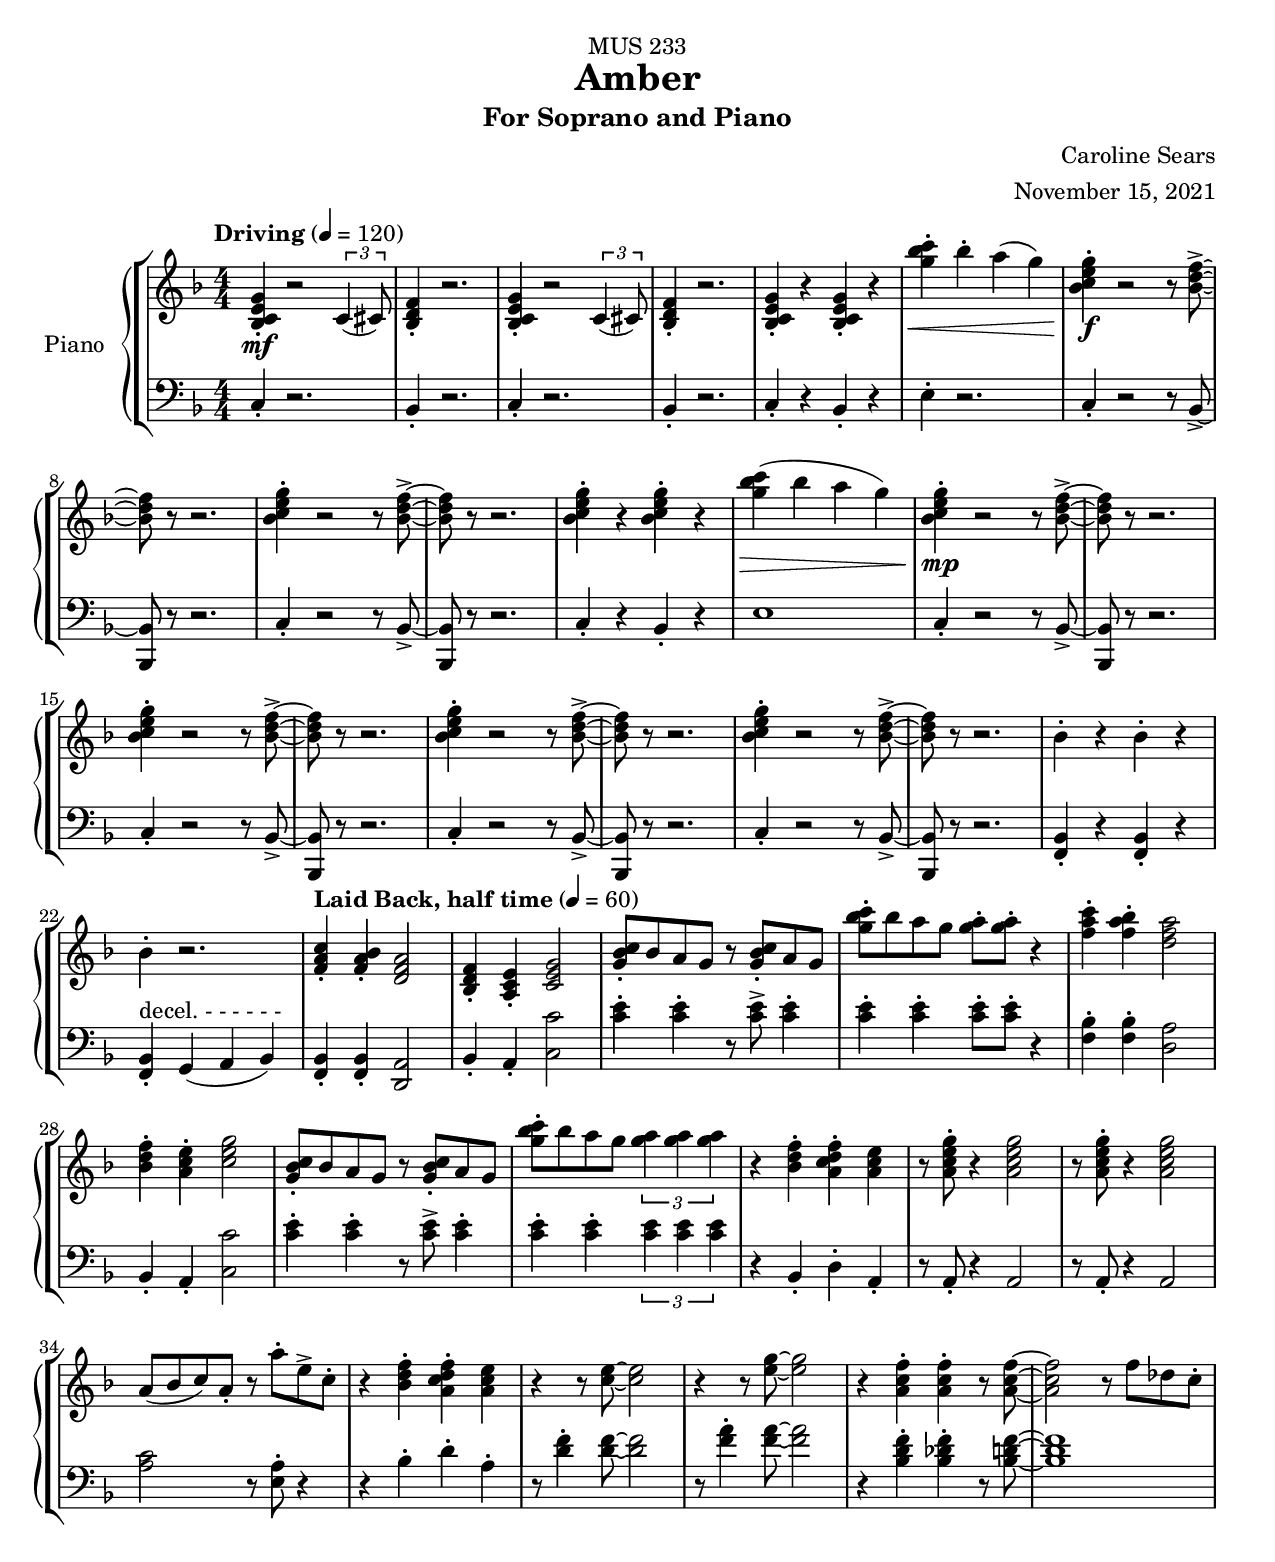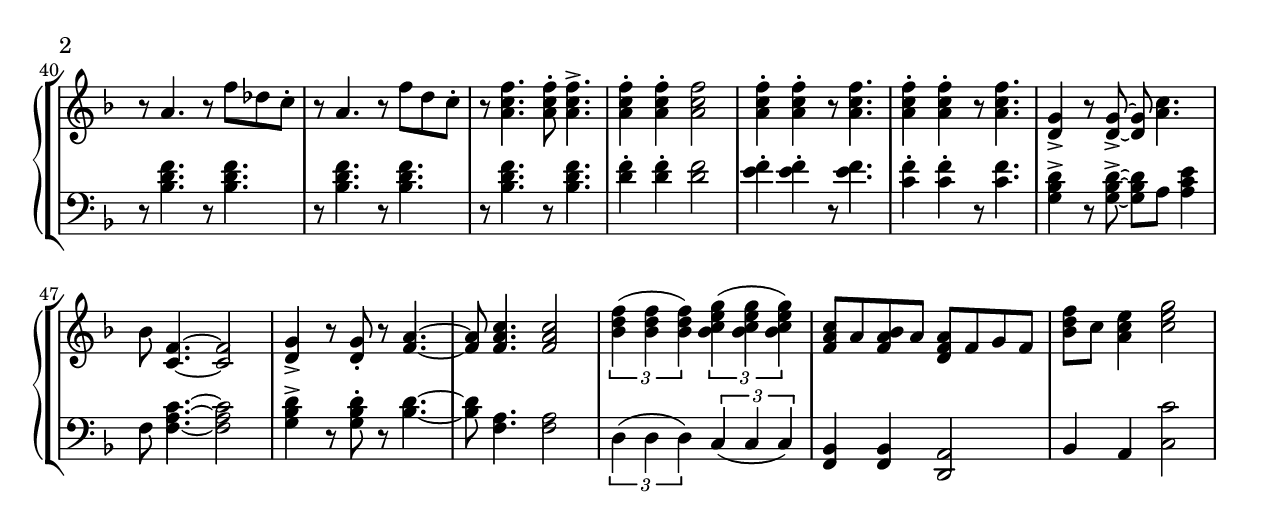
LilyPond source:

%%%%%%%%%%%%%%%%%%%% Header + Paper Dimensions %%%%%%%%%%%%%%%%%%%%
\header {
  title = "Amber"
    subtitle = "For Soprano and Piano"
    dedication = "MUS 233"
    composer = "Caroline Sears"
    arranger = "November 15, 2021"
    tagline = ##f

}
\paper {
  #(set-paper-size "ansi a")
  #(define top-margin (* 0.75 in))
}

%%%%%%%%%%%%%%%%%%%% Musical/Lyrical Content %%%%%%%%%%%%%%%%%%%%%%%%%%

%%%%% VOICE PART %%%%%%%%%%%
theNotes = \relative c'' {
    \set Staff.midiInstrument = "flute"
    \key f \major % C mixolydian
    \numericTimeSignature \time 4/4
    \tempo "Driving" 4 = 120
    \dynamicUp

    %%Intro %%
    r1 | r1 |r1 | r1 | r1 | r1 | r1 | r1 | r1 | r1 | r1 | r1 |
    e,4\staccato\mf r2 r8 d8\accent~ |d8 r8 r2. |e4\staccato r2 r8 d8\accent~ |d8 r8 r2. 
    e'4\staccato\f r2 r8 d8\accent~ |d8 r8 r2. |e4\staccato r2 r8 d8\accent~ |d8 r8 r2. 
    d,4\accent\mf\< r4 d4\accent r4| d4\accent^\markup{"decel. - - - - - -"}  g4\staccato a4\staccato bes\staccato |


    %% Verse 1 %%

    %bar 23%
    \tempo "Laid Back, half time" 4 = 60
    c4\staccato\!\f bes4\staccato  a8\accent g8 f16\accent (g8.) | bes4\staccato  a\staccato g16\accent (a16) g8 c,16\accent (d16) c8~ |
    c2 r2 | r1 |
    %bar 27%
     c'4\staccato bes4\staccato  e,16 (f16 e8)  d8\staccato c8\staccato | g'4\staccato bes8 (a) g8\staccato f8\staccato r8 a8\staccato |
    r8 a8 (a) a16 (f16 g2~ | g2) r2 |
    %bar 31%
    r4 d4\staccato c4\staccato a\accent |r8 g'8 f d16 (c16~c4) d4\staccato | r8 g8 f d16 (c16~c8) d8 c8 a~ |a2 r2 |
    %bar 35%
    r4 d4\staccato c4\staccato a4\tenuto | r4 f'8 (g8\accent~g8 c4) r8 | r4 g8 f8\accent~f8 (g4) r8 | r4 f8\staccato d\staccato f\staccato d\staccato r8 a'8(~a8 bes16  a16 
    g f8.~f4)  r4|
    %bar40
     r1 |r1| r1 |
     %bar 43
    c'4\staccato a\staccato e8\accent (f8) g4\staccato | c8\accent (bes) a8\staccato a8\staccato r8 a\accent r8 d,8 |
    e8 (f) g8\staccato a8\staccato  d,8 a'8\accent r8 c8| bes4\tenuto c8 bes8\tenuto~bes8 d8 c4\tenuto| a16 (bes) c4. r4. c8|
    %bar 48
    bes4\tenuto c8 bes8\staccato r8 d4\staccato a8 (g8) g8 (f4) r2 | r1 |
    %bar 50
    c'8\accent^\markup{\italic{"Legato"}} (bes8)  a4 bes8 a8 f16\accent (g8.) | bes8\accent (a8) a4 g16 (a16) g8 c,16 (d16) c8~ |
    c2 r2 | r1 |
    %bar 54
    \key g \major
    d'8\accent (c8)  b4 c8 b8 g16\accent (a8.) | c8\accent (b8) b4 a16 (b16) a8 d,16 (e16) d8~ |
    d2 r2 | r1 |
    \key a \major
    %bar 58
    e'8\accent (d8)  cis4 d8 cis8 a16\accent (b8.) | d8\accent (cis8) cis4 b16 (cis16) b8 e,16 (fis16) e8~ |
    e2 r2 | r1 |
    %bar 62
    d8 (fis gis b)~b8 cis4.|b1\fermata|






    %% Verse 2 %%

    %% Breakdown %%

    %% Verse 3? %%

    %% End %%
    
  }

theWords =  \lyricmode {
      %% Intro %%%
      oo oo oo oo
      ah ah ah ah
      oh oh oh oh oh oh
      %% Verse 1%%%
      am- ber bro- ken from
      sweet trees o- ver flow- ing
      I won't let you- _ou  trap me
      in your pre- cious stones_
      un- pre- cious mem- o- ry my
      mem- o- ry col- lect- ing
      dust like a mosquito or beetle
      dead for cen- tu- ries
      my strength took ten million
      years to find
      I'm just own- ing what's mine
      am- ber I am more than they say
      am- ber I'm a hard sun ray 

      am- ber bro- ken from
      sweet trees o- ver flow- ing

      am- ber bro- ken from
      sweet trees o- ver flow- ing

      am- ber bro- ken from
      sweet trees o- ver flow- ing

      over- flow- ing



  }

%%%%%% PIANO PART %%%%%%%%%%
righthand =\relative c' {
    \key f \major
    \numericTimeSignature \time 4/4

    %%%%%%%% INTRO %%%%%%%%
    \tempo "Driving" 4 = 120
    <bes c e g>4\staccato\mf r2 \tuplet 3/2 {c4 (cis8)} | <bes d f>4\staccato r2.|
    <bes c e g>4\staccato r2 \tuplet 3/2 {c4 (cis8)} | <bes d f>4\staccato r2.|
    <bes c e g>4\staccato r4 <bes c e g>4\staccato r4|
    <g'' bes c>4\staccato\< bes\staccato a (g) |
    <bes, c e g>4\staccato\!\f r2 r8 <bes d f>8\accent~|<bes d f>8 r8 r2. |
    <bes c e g>4\staccato r2 r8 <bes d f>8\accent~|<bes d f>8 r8 r2. |
    <bes c e g>4\staccato r4 <bes c e g>4\staccato r4|
    <g' bes c>4\> (bes a g) |
    <bes, c e g>4\!\mp\staccato r2 r8 <bes d f>8\accent~|<bes d f>8 r8 r2. |
    <bes c e g>4\staccato r2 r8 <bes d f>8\accent~|<bes d f>8 r8 r2. |
    <bes c e g>4\staccato r2 r8 <bes d f>8\accent~|<bes d f>8 r8 r2. |
    <bes c e g>4\staccato r2 r8 <bes d f>8\accent~|<bes d f>8 r8 r2. |
    bes4\staccato r4 bes4\staccato r4 | bes4\staccato r2. | 
    

    
    %%%% VERSE 1 %%%%%%%%
    \tempo "Laid Back, half time" 4 = 60

    %bar 23%
    <f a c>4\staccato <f a bes>\staccato <d f a>2 | <bes d f>4\staccato <a c e>4\staccato  <c e g>2 |
    <g' bes c>8\staccato  bes  a g r8 <g bes c>8\staccato a g | <g' bes c>8\staccato  bes  a g <g a>8\staccato <g a>8\staccato r4|
    %bar 27%
    <f a c>4\staccato <f a bes>\staccato <d f a>2 | <bes d f>4\staccato <a c e>4\staccato  <c e g>2 |
    <g bes c>8\staccato  bes  a g r8 <g bes c>8\staccato a g | <g' bes c>8\staccato  bes  a g \tuplet 3/2 {<g a>4 <g a>4 <g a>4 } |
    %bar 31%
    r4 <bes, d f>4\staccato <a c d f>4\staccato <a c e> | r8 <a c e g>\staccato r4 <a c e g>2 |  r8 <a c e g>\staccato r4 <a c e g>2 | 
    %bar 34%
    a8 (bes c) a\staccato r8 a'\staccato e\accent c\staccato |r4 <bes d f>4\staccato <a c d f>4\staccato <a c e> |
    r4 r8 <c e>8~<c e>2 | r4 r8 <e g>8~<e g>2 | r4 <a, c f>4\staccato <a c f>4\staccato r8 <a c f>8~| <a c f>2 r8 f'8 des c\staccato|
    %bar 40
    r8 a4. r8 f'8 des c\staccato | r8 a4. r8 f'8 d c\staccato | r8 <a c f>4. <a c f>8\staccato <a c f>4.\accent  |
    <a c f>4\staccato <a c f>4\staccato <a c f>2 |<a c f>4\staccato <a c f>4\staccato r8<a c f>4.| 
    %bar45
    <a c f>4\staccato <a c f>4\staccato r8<a c f>4.| <g d>4\accent r8 <g d>\accent~<g d>8 <a c>4. |
    bes8 <f c>4.~<f c>2 |<g d>4\accent r8 <g d>\staccato r8 <f a>4.~| <f a>8 <f a c>4. <f a c>2 |
    %bar 50
    \tuplet 3/2 {<bes d f>4 (<bes d f>4 <bes d f>4)} \tuplet 3/2 { <bes c e g>4 (<bes c e g>4 <bes c e g>4)} |
    %bar 51
    <f a c>8 a8 <f a bes>8 a8 <d, f a>8 f8 g8 f | <bes d f>8 c8 <a c e>4 <c e g>2 |





  }

lefthand = \relative c {
    \key f \major
    \numericTimeSignature \time 4/4
    \clef "bass"

    %%%%%%%% INTRO %%%%%%%%
    \tempo "Driving" 4 = 120
    c4\staccato r2.|bes4\staccato r2. |
    c4\staccato r2.|bes4\staccato r2. |
    c4\staccato r4 bes4\staccato r4|
    e4\staccato r2.|
    c4\staccato r2 r8 bes8~\accent|<bes bes,>8 r8 r2. |
    c4\staccato r2 r8 bes8~\accent|<bes bes,>8 r8 r2. |
    c4\staccato r4 bes4\staccato r4|
    e1|
    c4\staccato r2 r8 bes8~\accent|<bes bes,>8 r8 r2. |
    c4\staccato r2 r8 bes8~\accent|<bes bes,>8 r8 r2. |
    c4\staccato r2 r8 bes8~\accent|<bes bes,>8 r8 r2. |
    c4\staccato r2 r8 bes8~\accent|<bes bes,>8 r8 r2. |
    <bes f>4\staccato r4 <bes f>4\staccato r4 |
    <bes f>4\staccato^\markup{"decel. - - - - - -"} g4 (a bes) |

    %%%%% VERSE 1 %%%%%%%%%%
    \tempo "Laid Back, half time" 4 = 60

    %bar 23%
    <f bes>4\staccato <f bes>4\staccato <d a'>2 | bes'4\staccato a4\staccato <c c'>2| 
    <c' e>4\staccato <c e>\staccato r8 <c e>\accent <c e>4\staccato  |
     <c e>4\staccato <c e>\staccato <c e>8\staccato <c e>8\staccato r4 |
     %bar 27%
     <f, bes>4\staccato <f bes>4\staccato <d a'>2 | bes4\staccato a4\staccato <c c'>2|
     <c' e>4\staccato <c e>\staccato r8 <c e>\accent <c e>4\staccato  |
     <c e>4\staccato <c e>\staccato \tuplet 3/2 {<c e>4 <c e>4 <c e>4}  |
     %bar 31%
      r4 bes,4\staccato d\staccato a\staccato | r8 a8\staccato r4 a2 |r8 a8\staccato r4 a2 |
      %bar 34%
      <a' c>\2 r8 <a e>8\staccato r4 | r4 bes4\staccato d\staccato a\staccato |
      r8 <d f>4\staccato <d f>8~ <d f>2 | r8 <f a>4\staccato <f a>8~<f a>2 |
      %bar 38
      r4 <bes, d f>4\staccato <bes des f>4\staccato r8 <bes d f>8~|
      <bes d f>1 | r8 <bes d f>4. r8 <bes d f>4. |  r8 <bes d f>4. r8 <bes d f>4. |r8 <bes d f>4. r8 <bes d f>4. |
      %bar 43
      <d f>4\staccato <d f>\staccato <d f>2 | <e f>4\staccato <e f>\staccato r8 <e f>4.|
      <c f>4\staccato <c f>4\staccato r8 <c f>4. |
      %bar 46
      <g bes d>4\accent r8 <g bes d>8\accent~<g bes d>8 a8 <a c e>4 | f8 <f a c>4.~<f a c>2 | <g bes d>4\accent r8 <g bes d>8\staccato r8 <bes d >4.~|
      <bes d >8 <f a>4. <f a>2 |
      %bar 50
      \tuplet 3/2 {d4 (d d)} \tuplet 3/2 {c4 (c4 c)} |
      %bar 51
      <f, bes>4  < f bes>4 <d a' >2 | bes'4 a4 <c c'>2 |
    
  }

%%%%%%%%%%%%%%%%%%%%%%% Score Setup %%%%%%%%%%%%%%%%%%%%%%%%%%%%%%%%%%%
\score {
\new StaffGroup <<
  %\new Staff \with {instrumentName = "Soprano" 
    %shortInstrumentName = #"Sop. "
   % }
  %\new Voice = vocals \theNotes
  %\new Lyrics \lyricsto vocals \theWords
  

  \new PianoStaff \with { instrumentName = "Piano" 
    %shortInstrumentName = #"Pno. "
    }
  <<
    \new Staff = "upper" \righthand
    \new Staff = "lower" \lefthand
  >>
>>

  \layout {}
  \midi {}
}